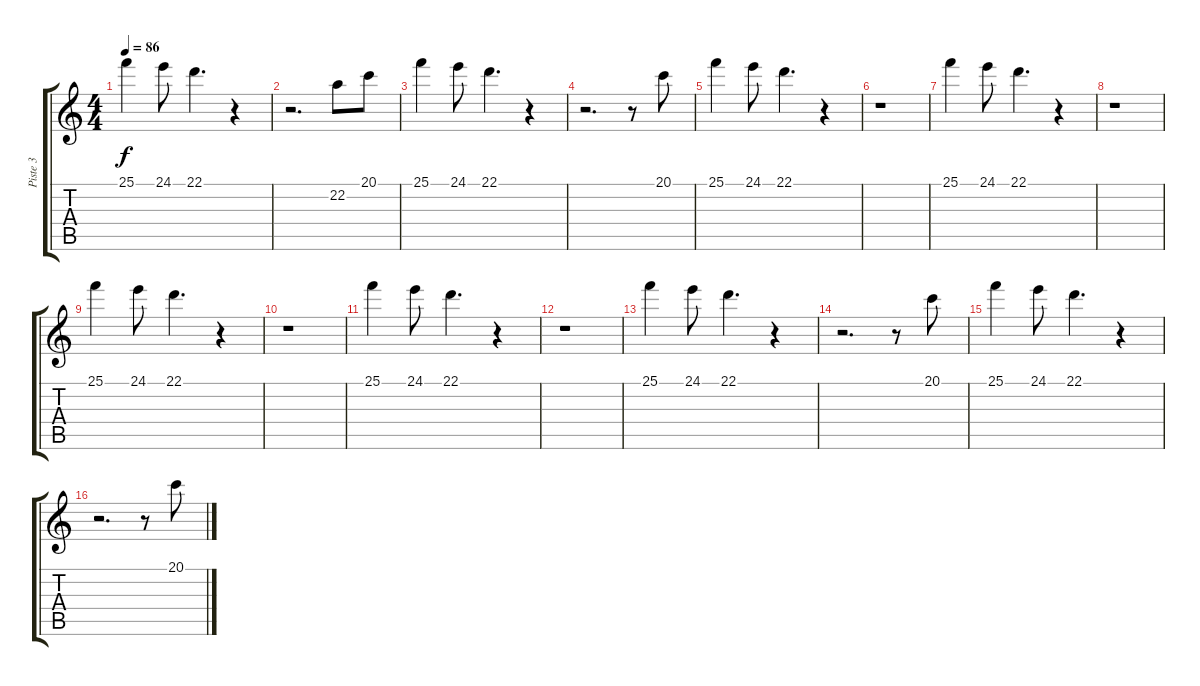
\track ("Piste 3" "Piste 3") {instrument pad1newage}
\staff {score tabs}
\tuning (E4 B3 G3 D3 A2 E2) {hide}
\ts (4 4)
\tempo 86
\clef g2
\ks c
25.1.4{dy f} 24.1.8 22.1.4{d} r.4 |
r.2{d} 22.2.8 20.1.8 |
25.1.4 24.1.8 22.1.4{d} r.4 |
r.2{d} r.8 20.1.8 |
25.1.4 24.1.8 22.1.4{d} r.4 |
r.1 |
25.1.4 24.1.8 22.1.4{d} r.4 |
r.1 |
25.1.4 24.1.8 22.1.4{d} r.4 |
r.1 |
25.1.4 24.1.8 22.1.4{d} r.4 |
r.1 |
25.1.4 24.1.8 22.1.4{d} r.4 |
r.2{d} r.8 20.1.8 |
25.1.4 24.1.8 22.1.4{d} r.4 |
r.2{d} r.8 20.1.8
